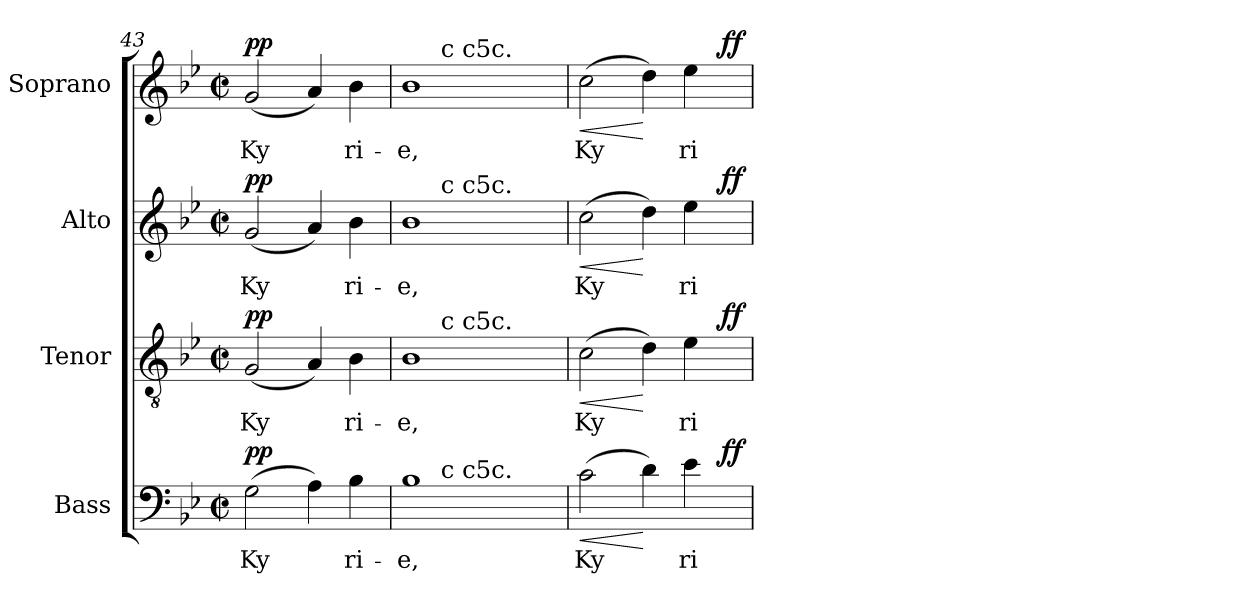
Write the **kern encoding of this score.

**kern	**text	**dynam	**kern	**text	**dynam	**kern	**text	**dynam	**kern	**text	**dynam
*part4	*part4	*part4	*part3	*part3	*part3	*part2	*part2	*part2	*part1	*part1	*part1
*staff4	*staff4	*staff4	*staff3	*staff3	*staff3	*staff2	*staff2	*staff2	*staff1	*staff1	*staff1
*I"Bass	*	*	*I"Tenor	*	*	*I"Alto	*	*	*I"Soprano	*	*
*I'B.	*	*	*I'T.	*	*	*I'A.	*	*	*I'S.	*	*
!!LO:LB:g=z
*clefF4	*	*	*clefGv2	*	*	*clefG2	*	*	*clefG2	*	*
*k[b-e-]	*	*	*k[b-e-]	*	*	*k[b-e-]	*	*	*k[b-e-]	*	*
*B-:	*	*	*B-:	*	*	*B-:	*	*	*B-:	*	*
*M2/2	*	*	*M2/2	*	*	*M2/2	*	*	*M2/2	*	*
*met(c|)	*	*	*met(c|)	*	*	*met(c|)	*	*	*met(c|)	*	*
=43	=43	=43	=43	=43	=43	=43	=43	=43	=43	=43	=43
!	!LO:LY:b:cj	!LO:DY:a	!	!LO:LY:b:cj	!LO:DY:a	!	!LO:LY:b:cj	!LO:DY:a	!	!LO:LY:b:cj	!LO:DY:a
(>2G\	Ky	pp	(<2G/	Ky	pp	(<2g/	Ky	pp	(<2g/	Ky	pp
!	!LO:LY:b:cj	!	!	!LO:LY:b:cj	!	!	!LO:LY:b:cj	!	!	!LO:LY:b:cj	!
4A\)	.	.	4A/)	.	.	4a/)	.	.	4a/)	.	.
!	!LO:LY:b:cj	!	!	!LO:LY:b:cj	!	!	!LO:LY:b:cj	!	!	!LO:LY:b:cj	!
4B-\	ri-	.	4B-\	ri-	.	4b-\	ri-	.	4b-\	ri-	.
=44	=44	=44	=44	=44	=44	=44	=44	=44	=44	=44	=44
!	!LO:LY:b:cj	!	!	!LO:LY:b:cj	!	!	!LO:LY:b:cj	!	!	!LO:LY:b:cj	!
*^	*	*	*^	*	*	*^	*	*	*^	*	*
1B-	8ryy	-e,	.	1B-	8ryy	-e,	.	1b-	8ryy	-e,	.	1b-	8ryy	-e,	.
.	32ryy	.	.	.	32ryy	.	.	.	32ryy	.	.	.	32ryy	.	.
!	!	!	!	!	!	!	!	!	!	!	!	!	!LO:TX:a:t=c c5c.	!	!
!	!	!	!	!	!	!	!	!	!LO:TX:a:t=c c5c.	!	!	!	!	!	!
!	!	!	!	!	!LO:TX:a:t=c c5c.	!	!	!	!	!	!	!	!	!	!
!	!LO:TX:a:t=c c5c.	!	!	!	!	!	!	!	!	!	!	!	!	!	!
.	2ryy	.	.	.	2ryy	.	.	.	2ryy	.	.	.	2ryy	.	.
.	4ryy	.	.	.	4ryy	.	.	.	4ryy	.	.	.	4ryy	.	.
.	16.ryy	.	.	.	16.ryy	.	.	.	16.ryy	.	.	.	16.ryy	.	.
=45	=45	=45	=45	=45	=45	=45	=45	=45	=45	=45	=45	=45	=45	=45	=45
!	!	!LO:LY:b:cj	!LO:HP:b	!	!	!LO:LY:b:cj	!LO:HP:b	!	!	!LO:LY:b:cj	!LO:HP:b	!	!	!LO:LY:b:cj	!LO:HP:b
(>2c\	2ryy	Ky	<	(>2c\	2ryy	Ky	<	(>2cc\	2ryy	Ky	<	(>2cc\	2ryy	Ky	<
!	!	!LO:LY:b:cj	!	!	!	!LO:LY:b:cj	!	!	!	!LO:LY:b:cj	!	!	!	!LO:LY:b:cj	!
4d\)	4ryy	.	[	4d\)	4ryy	.	[	4dd\)	4ryy	.	[	4dd\)	4ryy	.	[
!	!	!LO:LY:b:cj	!	!	!	!LO:LY:b:cj	!	!	!	!LO:LY:b:cj	!	!	!	!LO:LY:b:cj	!
4e-\	8ryy	ri-	.	4e-\	8ryy	ri-	.	4ee-\	8ryy	ri-	.	4ee-\	8ryy	ri-	.
.	32ryy	.	.	.	32ryy	.	.	.	32ryy	.	.	.	32ryy	.	.
!	!	!	!LO:DY:a	!	!	!	!LO:DY:a	!	!	!	!LO:DY:a	!	!	!	!LO:DY:a
.	16.ryy	.	ff	.	16.ryy	.	ff	.	16.ryy	.	ff	.	16.ryy	.	ff
*v	*v	*	*	*	*	*	*	*v	*v	*	*	*v	*v	*	*
*	*	*	*v	*v	*	*	*	*	*	*	*	*
=	=	=	=	=	=	=	=	=	=	=	=
*-	*-	*-	*-	*-	*-	*-	*-	*-	*-	*-	*-
